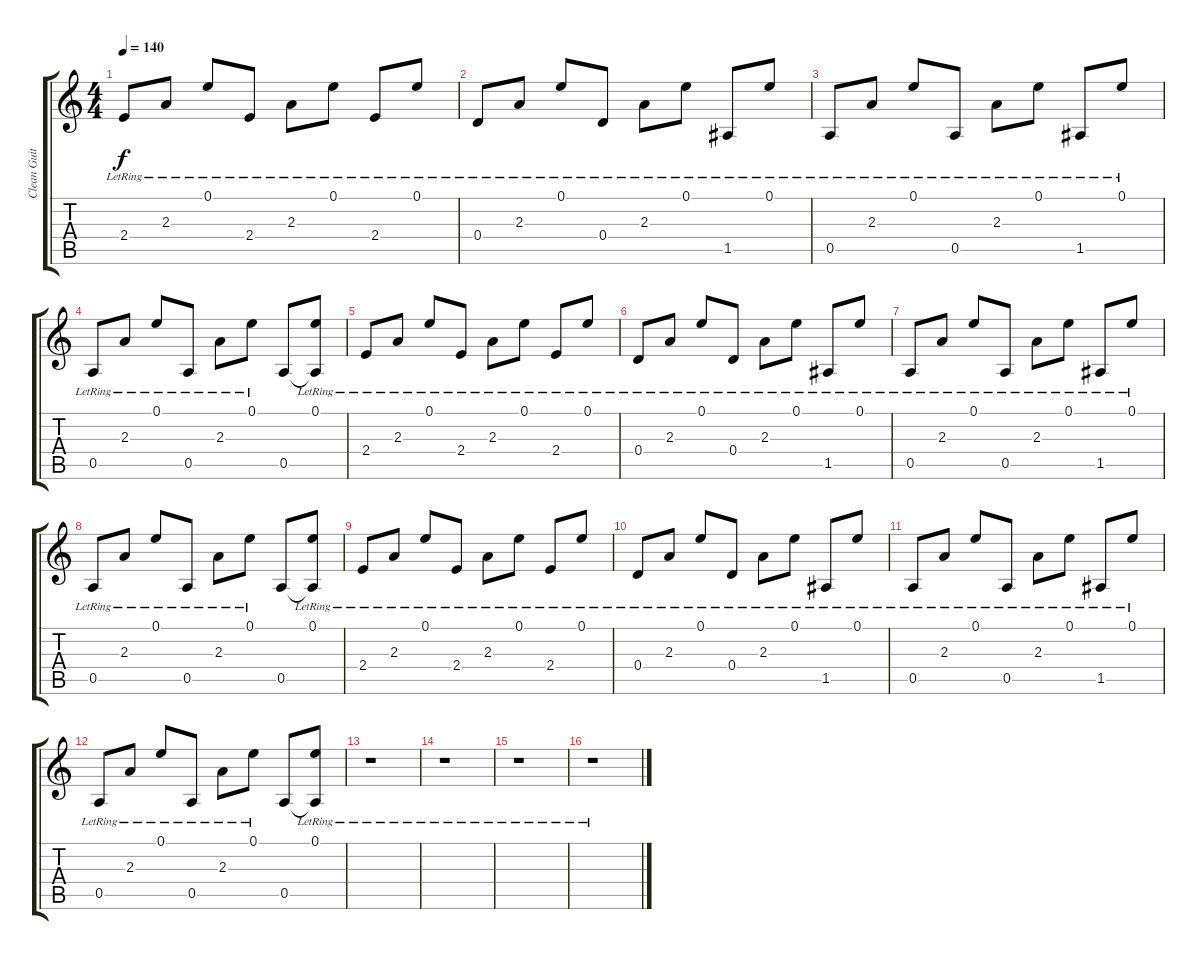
\track ("Clean Guitar" "Clean Guit") {instrument acousticguitarsteel}
\staff {score tabs}
\tuning (E4 B3 G3 D3 A2 E2) {hide}
\ts (4 4)
\tempo 140
\clef g2
\ks c
2.4{lr}.8{dy f} 2.3{lr}.8 0.1{lr}.8 2.4{lr}.8 2.3{lr}.8 0.1{lr}.8 2.4{lr}.8 0.1{lr}.8 |
0.4{lr}.8 2.3{lr}.8 0.1{lr}.8 0.4{lr}.8 2.3{lr}.8 0.1{lr}.8 1.5{lr}.8 0.1{lr}.8 |
0.5{lr}.8 2.3{lr}.8 0.1{lr}.8 0.5{lr}.8 2.3{lr}.8 0.1{lr}.8 1.5{lr}.8 0.1{lr}.8 |
0.5{lr}.8 2.3{lr}.8 0.1{lr}.8 0.5{lr}.8 2.3{lr}.8 0.1{lr}.8 0.5.8 (0.1{lr} 0.5{t}).8 |
2.4{lr}.8 2.3{lr}.8 0.1{lr}.8 2.4{lr}.8 2.3{lr}.8 0.1{lr}.8 2.4{lr}.8 0.1{lr}.8 |
0.4{lr}.8 2.3{lr}.8 0.1{lr}.8 0.4{lr}.8 2.3{lr}.8 0.1{lr}.8 1.5{lr}.8 0.1{lr}.8 |
0.5{lr}.8 2.3{lr}.8 0.1{lr}.8 0.5{lr}.8 2.3{lr}.8 0.1{lr}.8 1.5{lr}.8 0.1{lr}.8 |
0.5{lr}.8 2.3{lr}.8 0.1{lr}.8 0.5{lr}.8 2.3{lr}.8 0.1{lr}.8 0.5.8 (0.1{lr} 0.5{t}).8 |
2.4{lr}.8 2.3{lr}.8 0.1{lr}.8 2.4{lr}.8 2.3{lr}.8 0.1{lr}.8 2.4{lr}.8 0.1{lr}.8 |
0.4{lr}.8 2.3{lr}.8 0.1{lr}.8 0.4{lr}.8 2.3{lr}.8 0.1{lr}.8 1.5{lr}.8 0.1{lr}.8 |
0.5{lr}.8 2.3{lr}.8 0.1{lr}.8 0.5{lr}.8 2.3{lr}.8 0.1{lr}.8 1.5{lr}.8 0.1{lr}.8 |
0.5{lr}.8 2.3{lr}.8 0.1{lr}.8 0.5{lr}.8 2.3{lr}.8 0.1{lr}.8 0.5.8 (0.1{lr} 0.5{t}).8 |
r.1 |
r.1 |
r.1 |
r.1
